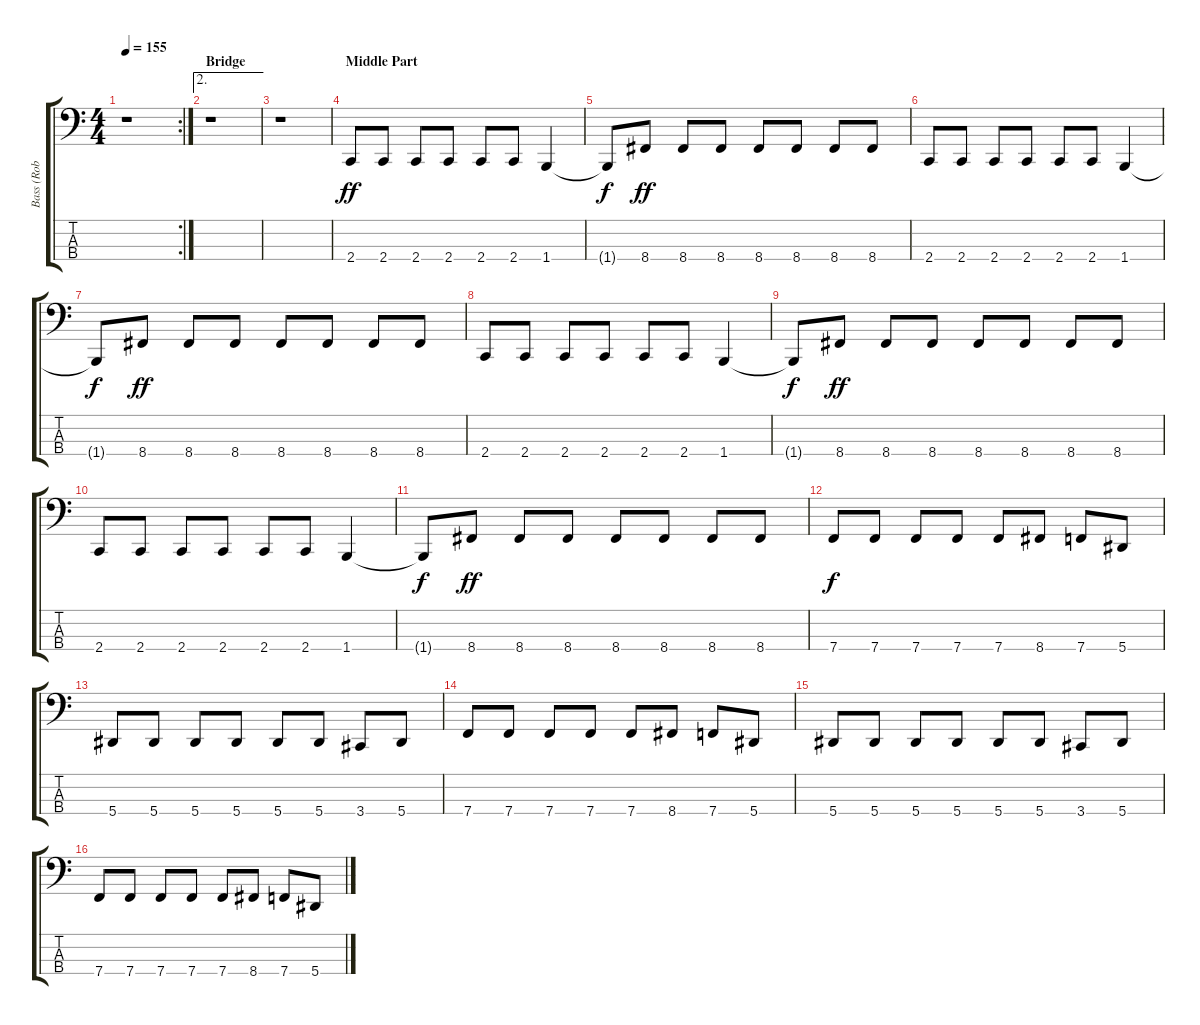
\track ("Bass (Rob Garcia)" "Bass (Rob ") {instrument electricbasspick}
\staff {score tabs}
\tuning (Eb2 Bb1 F1 Bb0) {hide}
\rc 2
\ts (4 4)
\tempo 155
\clef f4
\ks c
r.1{dy ff} |
\ae 2
\section ("" "Bridge")
r.1 |
r.1 |
\section ("" "Middle Part")
2.4.8 2.4.8 2.4.8 2.4.8 2.4.8 2.4.8 1.4.4 |
1.4{t}.8{dy f} 8.4.8{dy ff} 8.4.8 8.4.8 8.4.8 8.4.8 8.4.8 8.4.8 |
2.4.8 2.4.8 2.4.8 2.4.8 2.4.8 2.4.8 1.4.4 |
1.4{t}.8{dy f} 8.4.8{dy ff} 8.4.8 8.4.8 8.4.8 8.4.8 8.4.8 8.4.8 |
2.4.8 2.4.8 2.4.8 2.4.8 2.4.8 2.4.8 1.4.4 |
1.4{t}.8{dy f} 8.4.8{dy ff} 8.4.8 8.4.8 8.4.8 8.4.8 8.4.8 8.4.8 |
2.4.8 2.4.8 2.4.8 2.4.8 2.4.8 2.4.8 1.4.4 |
1.4{t}.8{dy f} 8.4.8{dy ff} 8.4.8 8.4.8 8.4.8 8.4.8 8.4.8 8.4.8 |
7.4.8{dy f} 7.4.8 7.4.8 7.4.8 7.4.8 8.4.8 7.4.8 5.4.8 |
5.4.8 5.4.8 5.4.8 5.4.8 5.4.8 5.4.8 3.4.8 5.4.8 |
7.4.8 7.4.8 7.4.8 7.4.8 7.4.8 8.4.8 7.4.8 5.4.8 |
5.4.8 5.4.8 5.4.8 5.4.8 5.4.8 5.4.8 3.4.8 5.4.8 |
7.4.8 7.4.8 7.4.8 7.4.8 7.4.8 8.4.8 7.4.8 5.4.8
